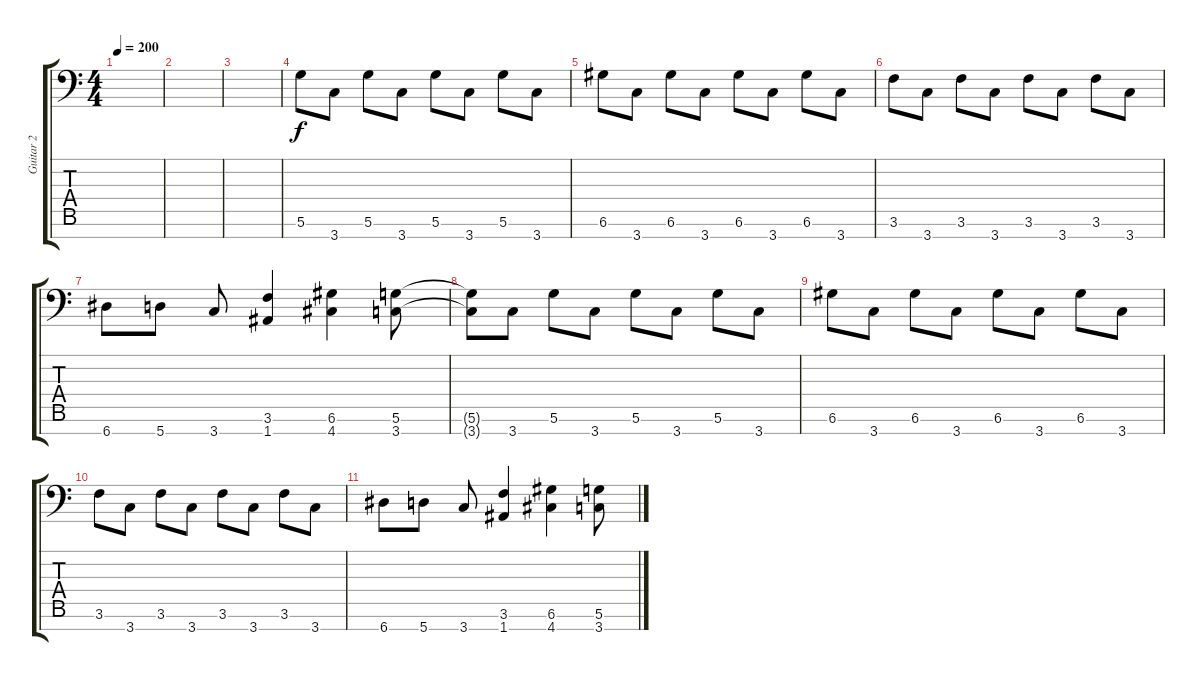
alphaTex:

\track ("Guitar 2" "Guitar 2") {instrument distortionguitar}
\staff {score tabs}
\tuning (D4 A3 F3 C3 G2 D2 A1) {hide}
\ts (4 4)
\tempo 200
\clef f4
\ks c
|
|
|
5.6.8 3.7.8 5.6.8 3.7.8 5.6.8 3.7.8 5.6.8 3.7.8 |
6.6.8 3.7.8 6.6.8 3.7.8 6.6.8 3.7.8 6.6.8 3.7.8 |
3.6.8 3.7.8 3.6.8 3.7.8 3.6.8 3.7.8 3.6.8 3.7.8 |
6.7.8 5.7.8 3.7.8 (3.6 1.7).4 (6.6 4.7).4 (5.6 3.7).8 |
(5.6{t} 3.7{t}).8 3.7.8 5.6.8 3.7.8 5.6.8 3.7.8 5.6.8 3.7.8 |
6.6.8 3.7.8 6.6.8 3.7.8 6.6.8 3.7.8 6.6.8 3.7.8 |
3.6.8 3.7.8 3.6.8 3.7.8 3.6.8 3.7.8 3.6.8 3.7.8 |
6.7.8 5.7.8 3.7.8 (3.6 1.7).4 (6.6 4.7).4 (5.6 3.7).8
